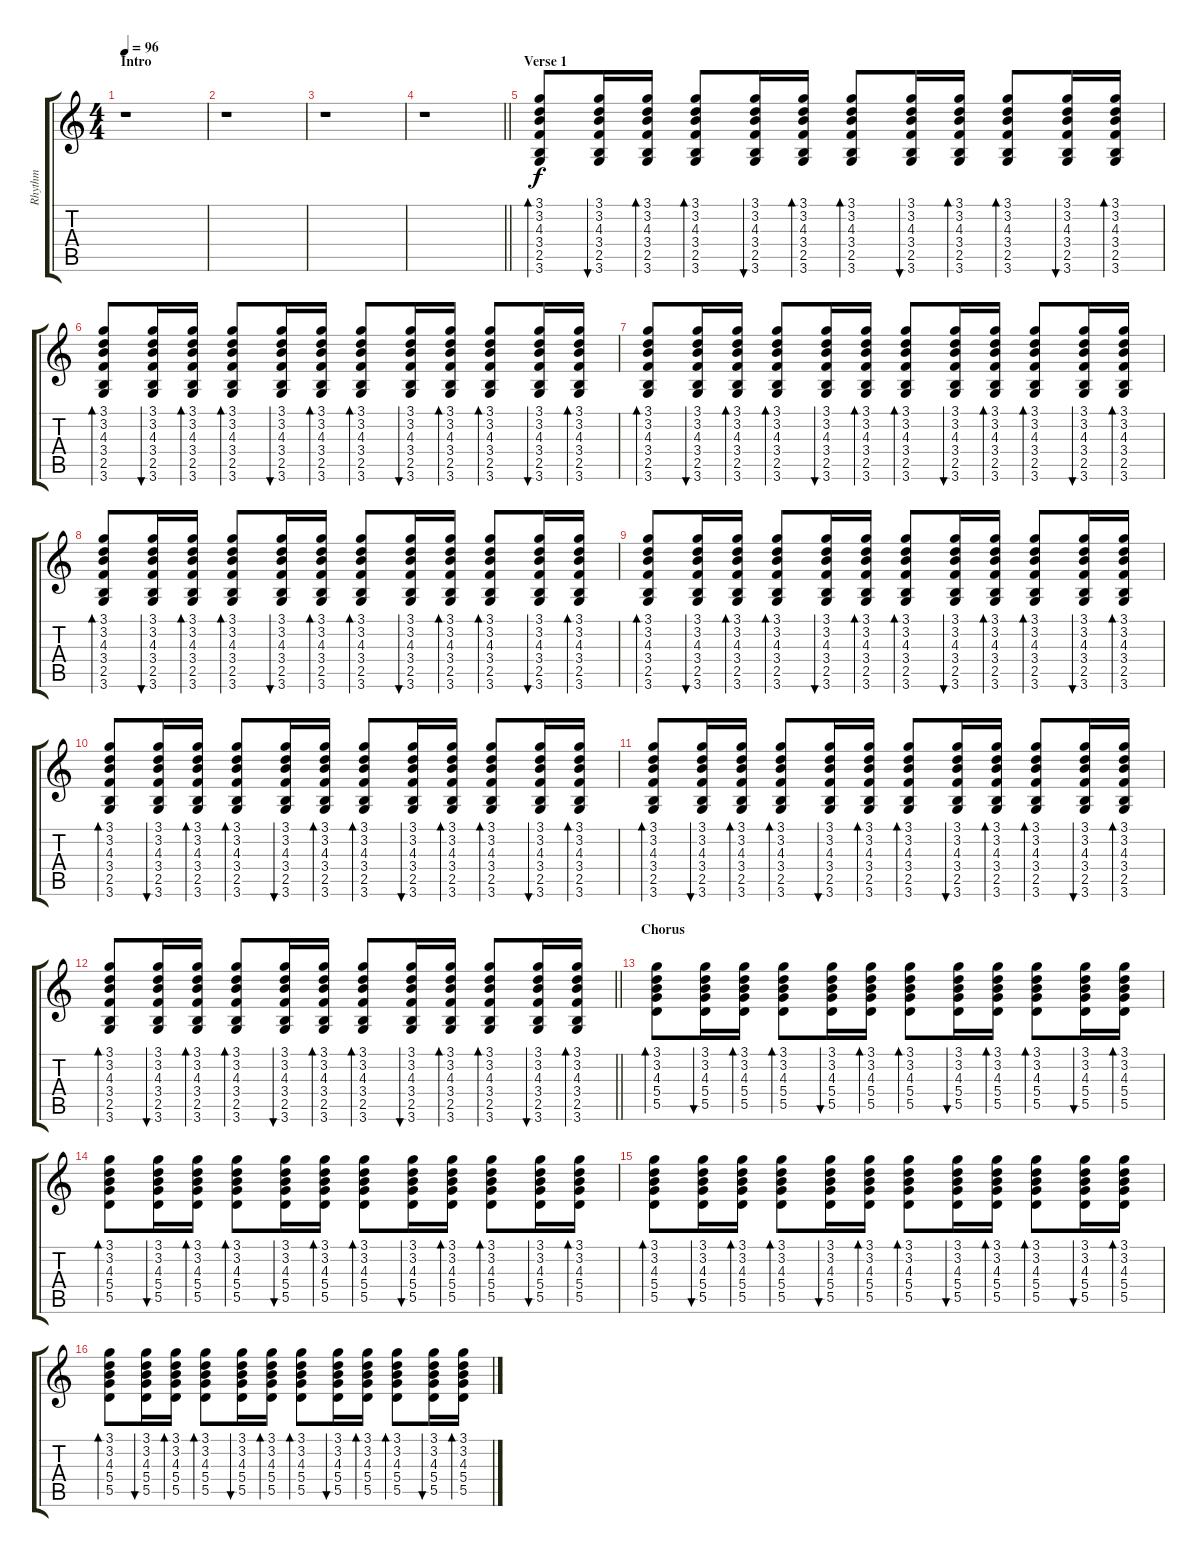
\track ("Rhythm" "Rhythm") {instrument electricguitarclean}
\staff {score tabs}
\tuning (E4 B3 G3 D3 A2 E2) {hide}
\ts (4 4)
\section ("" "Intro")
\tempo 96
\clef g2
\ks c
r.1{dy f instrument electricguitarclean} |
r.1 |
r.1 |
\barLineRight lightlight
r.1 |
\section ("" "Verse 1")
(3.1 3.2 4.3 3.4 2.5 3.6).8{bd 60} (3.1 3.2 4.3 3.4 2.5 3.6).16{bu 60} (3.1 3.2 4.3 3.4 2.5 3.6).16{bd 60} (3.1 3.2 4.3 3.4 2.5 3.6).8{bd 60} (3.1 3.2 4.3 3.4 2.5 3.6).16{bu 60} (3.1 3.2 4.3 3.4 2.5 3.6).16{bd 60} (3.1 3.2 4.3 3.4 2.5 3.6).8{bd 60} (3.1 3.2 4.3 3.4 2.5 3.6).16{bu 60} (3.1 3.2 4.3 3.4 2.5 3.6).16{bd 60} (3.1 3.2 4.3 3.4 2.5 3.6).8{bd 60} (3.1 3.2 4.3 3.4 2.5 3.6).16{bu 60} (3.1 3.2 4.3 3.4 2.5 3.6).16{bd 60} |
(3.1 3.2 4.3 3.4 2.5 3.6).8{bd 60} (3.1 3.2 4.3 3.4 2.5 3.6).16{bu 60} (3.1 3.2 4.3 3.4 2.5 3.6).16{bd 60} (3.1 3.2 4.3 3.4 2.5 3.6).8{bd 60} (3.1 3.2 4.3 3.4 2.5 3.6).16{bu 60} (3.1 3.2 4.3 3.4 2.5 3.6).16{bd 60} (3.1 3.2 4.3 3.4 2.5 3.6).8{bd 60} (3.1 3.2 4.3 3.4 2.5 3.6).16{bu 60} (3.1 3.2 4.3 3.4 2.5 3.6).16{bd 60} (3.1 3.2 4.3 3.4 2.5 3.6).8{bd 60} (3.1 3.2 4.3 3.4 2.5 3.6).16{bu 60} (3.1 3.2 4.3 3.4 2.5 3.6).16{bd 60} |
(3.1 3.2 4.3 3.4 2.5 3.6).8{bd 60} (3.1 3.2 4.3 3.4 2.5 3.6).16{bu 60} (3.1 3.2 4.3 3.4 2.5 3.6).16{bd 60} (3.1 3.2 4.3 3.4 2.5 3.6).8{bd 60} (3.1 3.2 4.3 3.4 2.5 3.6).16{bu 60} (3.1 3.2 4.3 3.4 2.5 3.6).16{bd 60} (3.1 3.2 4.3 3.4 2.5 3.6).8{bd 60} (3.1 3.2 4.3 3.4 2.5 3.6).16{bu 60} (3.1 3.2 4.3 3.4 2.5 3.6).16{bd 60} (3.1 3.2 4.3 3.4 2.5 3.6).8{bd 60} (3.1 3.2 4.3 3.4 2.5 3.6).16{bu 60} (3.1 3.2 4.3 3.4 2.5 3.6).16{bd 60} |
(3.1 3.2 4.3 3.4 2.5 3.6).8{bd 60} (3.1 3.2 4.3 3.4 2.5 3.6).16{bu 60} (3.1 3.2 4.3 3.4 2.5 3.6).16{bd 60} (3.1 3.2 4.3 3.4 2.5 3.6).8{bd 60} (3.1 3.2 4.3 3.4 2.5 3.6).16{bu 60} (3.1 3.2 4.3 3.4 2.5 3.6).16{bd 60} (3.1 3.2 4.3 3.4 2.5 3.6).8{bd 60} (3.1 3.2 4.3 3.4 2.5 3.6).16{bu 60} (3.1 3.2 4.3 3.4 2.5 3.6).16{bd 60} (3.1 3.2 4.3 3.4 2.5 3.6).8{bd 60} (3.1 3.2 4.3 3.4 2.5 3.6).16{bu 60} (3.1 3.2 4.3 3.4 2.5 3.6).16{bd 60} |
(3.1 3.2 4.3 3.4 2.5 3.6).8{bd 60} (3.1 3.2 4.3 3.4 2.5 3.6).16{bu 60} (3.1 3.2 4.3 3.4 2.5 3.6).16{bd 60} (3.1 3.2 4.3 3.4 2.5 3.6).8{bd 60} (3.1 3.2 4.3 3.4 2.5 3.6).16{bu 60} (3.1 3.2 4.3 3.4 2.5 3.6).16{bd 60} (3.1 3.2 4.3 3.4 2.5 3.6).8{bd 60} (3.1 3.2 4.3 3.4 2.5 3.6).16{bu 60} (3.1 3.2 4.3 3.4 2.5 3.6).16{bd 60} (3.1 3.2 4.3 3.4 2.5 3.6).8{bd 60} (3.1 3.2 4.3 3.4 2.5 3.6).16{bu 60} (3.1 3.2 4.3 3.4 2.5 3.6).16{bd 60} |
(3.1 3.2 4.3 3.4 2.5 3.6).8{bd 60} (3.1 3.2 4.3 3.4 2.5 3.6).16{bu 60} (3.1 3.2 4.3 3.4 2.5 3.6).16{bd 60} (3.1 3.2 4.3 3.4 2.5 3.6).8{bd 60} (3.1 3.2 4.3 3.4 2.5 3.6).16{bu 60} (3.1 3.2 4.3 3.4 2.5 3.6).16{bd 60} (3.1 3.2 4.3 3.4 2.5 3.6).8{bd 60} (3.1 3.2 4.3 3.4 2.5 3.6).16{bu 60} (3.1 3.2 4.3 3.4 2.5 3.6).16{bd 60} (3.1 3.2 4.3 3.4 2.5 3.6).8{bd 60} (3.1 3.2 4.3 3.4 2.5 3.6).16{bu 60} (3.1 3.2 4.3 3.4 2.5 3.6).16{bd 60} |
(3.1 3.2 4.3 3.4 2.5 3.6).8{bd 60} (3.1 3.2 4.3 3.4 2.5 3.6).16{bu 60} (3.1 3.2 4.3 3.4 2.5 3.6).16{bd 60} (3.1 3.2 4.3 3.4 2.5 3.6).8{bd 60} (3.1 3.2 4.3 3.4 2.5 3.6).16{bu 60} (3.1 3.2 4.3 3.4 2.5 3.6).16{bd 60} (3.1 3.2 4.3 3.4 2.5 3.6).8{bd 60} (3.1 3.2 4.3 3.4 2.5 3.6).16{bu 60} (3.1 3.2 4.3 3.4 2.5 3.6).16{bd 60} (3.1 3.2 4.3 3.4 2.5 3.6).8{bd 60} (3.1 3.2 4.3 3.4 2.5 3.6).16{bu 60} (3.1 3.2 4.3 3.4 2.5 3.6).16{bd 60} |
\barLineRight lightlight
(3.1 3.2 4.3 3.4 2.5 3.6).8{bd 60} (3.1 3.2 4.3 3.4 2.5 3.6).16{bu 60} (3.1 3.2 4.3 3.4 2.5 3.6).16{bd 60} (3.1 3.2 4.3 3.4 2.5 3.6).8{bd 60} (3.1 3.2 4.3 3.4 2.5 3.6).16{bu 60} (3.1 3.2 4.3 3.4 2.5 3.6).16{bd 60} (3.1 3.2 4.3 3.4 2.5 3.6).8{bd 60} (3.1 3.2 4.3 3.4 2.5 3.6).16{bu 60} (3.1 3.2 4.3 3.4 2.5 3.6).16{bd 60} (3.1 3.2 4.3 3.4 2.5 3.6).8{bd 60} (3.1 3.2 4.3 3.4 2.5 3.6).16{bu 60} (3.1 3.2 4.3 3.4 2.5 3.6).16{bd 60} |
\section ("" "Chorus")
(3.1 3.2 4.3 5.4 5.5).8{bd 60} (3.1 3.2 4.3 5.4 5.5).16{bu 60} (3.1 3.2 4.3 5.4 5.5).16{bd 60} (3.1 3.2 4.3 5.4 5.5).8{bd 60} (3.1 3.2 4.3 5.4 5.5).16{bu 60} (3.1 3.2 4.3 5.4 5.5).16{bd 60} (3.1 3.2 4.3 5.4 5.5).8{bd 60} (3.1 3.2 4.3 5.4 5.5).16{bu 60} (3.1 3.2 4.3 5.4 5.5).16{bd 60} (3.1 3.2 4.3 5.4 5.5).8{bd 60} (3.1 3.2 4.3 5.4 5.5).16{bu 60} (3.1 3.2 4.3 5.4 5.5).16{bd 60} |
(3.1 3.2 4.3 5.4 5.5).8{bd 60} (3.1 3.2 4.3 5.4 5.5).16{bu 60} (3.1 3.2 4.3 5.4 5.5).16{bd 60} (3.1 3.2 4.3 5.4 5.5).8{bd 60} (3.1 3.2 4.3 5.4 5.5).16{bu 60} (3.1 3.2 4.3 5.4 5.5).16{bd 60} (3.1 3.2 4.3 5.4 5.5).8{bd 60} (3.1 3.2 4.3 5.4 5.5).16{bu 60} (3.1 3.2 4.3 5.4 5.5).16{bd 60} (3.1 3.2 4.3 5.4 5.5).8{bd 60} (3.1 3.2 4.3 5.4 5.5).16{bu 60} (3.1 3.2 4.3 5.4 5.5).16{bd 60} |
(3.1 3.2 4.3 5.4 5.5).8{bd 60} (3.1 3.2 4.3 5.4 5.5).16{bu 60} (3.1 3.2 4.3 5.4 5.5).16{bd 60} (3.1 3.2 4.3 5.4 5.5).8{bd 60} (3.1 3.2 4.3 5.4 5.5).16{bu 60} (3.1 3.2 4.3 5.4 5.5).16{bd 60} (3.1 3.2 4.3 5.4 5.5).8{bd 60} (3.1 3.2 4.3 5.4 5.5).16{bu 60} (3.1 3.2 4.3 5.4 5.5).16{bd 60} (3.1 3.2 4.3 5.4 5.5).8{bd 60} (3.1 3.2 4.3 5.4 5.5).16{bu 60} (3.1 3.2 4.3 5.4 5.5).16{bd 60} |
(3.1 3.2 4.3 5.4 5.5).8{bd 60} (3.1 3.2 4.3 5.4 5.5).16{bu 60} (3.1 3.2 4.3 5.4 5.5).16{bd 60} (3.1 3.2 4.3 5.4 5.5).8{bd 60} (3.1 3.2 4.3 5.4 5.5).16{bu 60} (3.1 3.2 4.3 5.4 5.5).16{bd 60} (3.1 3.2 4.3 5.4 5.5).8{bd 60} (3.1 3.2 4.3 5.4 5.5).16{bu 60} (3.1 3.2 4.3 5.4 5.5).16{bd 60} (3.1 3.2 4.3 5.4 5.5).8{bd 60} (3.1 3.2 4.3 5.4 5.5).16{bu 60} (3.1 3.2 4.3 5.4 5.5).16{bd 60}
